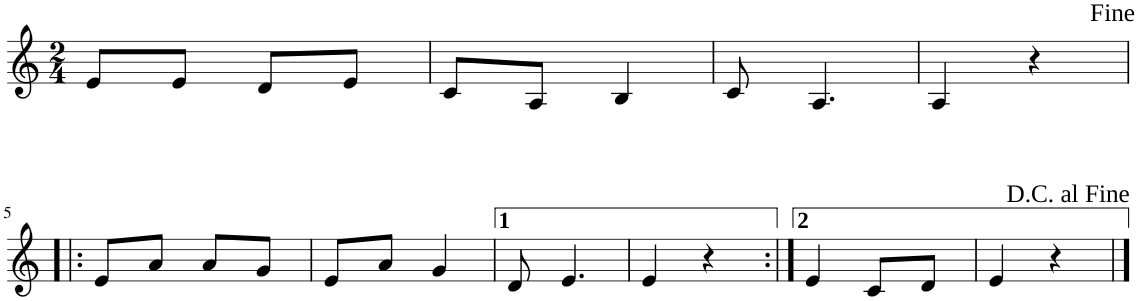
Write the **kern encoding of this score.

**kern
*part1
*staff1
*I"Piano
*I'Pno
*clefG2
*k[]
*M2/4
=1
8e/L
8e/J
8d/L
8e/J
=2
8c/L
8A/J
4B/
=3
8c/
4.A/
=4
4A/
4r
!LO:TX:a:t=<font face="Times New Roman"/>Fine
!!LO:LB:g=z
=5!|:
8e/L
8a/J
8a/L
8g/J
=6
8e/L
8a/J
4g/
=7
8d/
4.e/
=8
4e/
4r
=9:|!
4e/
8c/L
8d/J
=10
4e/
4r
!LO:TX:a:t=<font face="Times New Roman"/>D.C. al Fine
==
*-
